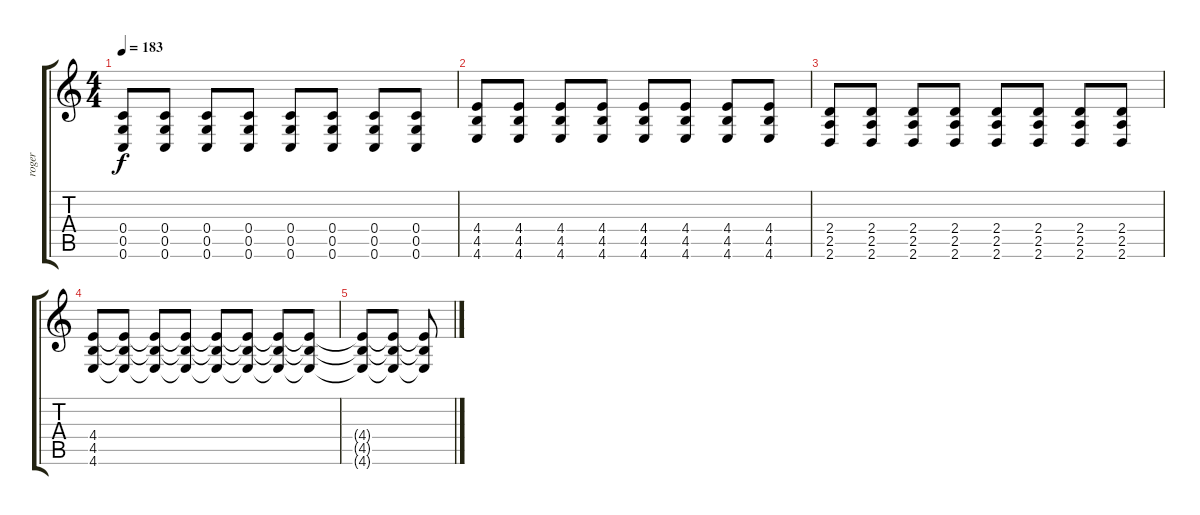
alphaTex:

\track ("roger" "roger") {instrument electricguitarclean}
\staff {score tabs}
\tuning (D4 A3 F3 C3 G2 C2) {hide}
\ts (4 4)
\tempo 183
\clef g2
\ks c
(0.4 0.5 0.6).8{dy f} (0.4 0.5 0.6).8 (0.4 0.5 0.6).8 (0.4 0.5 0.6).8 (0.4 0.5 0.6).8 (0.4 0.5 0.6).8 (0.4 0.5 0.6).8 (0.4 0.5 0.6).8 |
(4.4 4.5 4.6).8 (4.4 4.5 4.6).8 (4.4 4.5 4.6).8 (4.4 4.5 4.6).8 (4.4 4.5 4.6).8 (4.4 4.5 4.6).8 (4.4 4.5 4.6).8 (4.4 4.5 4.6).8 |
(2.4 2.5 2.6).8 (2.4 2.5 2.6).8 (2.4 2.5 2.6).8 (2.4 2.5 2.6).8 (2.4 2.5 2.6).8 (2.4 2.5 2.6).8 (2.4 2.5 2.6).8 (2.4 2.5 2.6).8 |
(4.4 4.5 4.6).8 (4.4{t} 4.5{t} 4.6{t}).8 (4.4{t} 4.5{t} 4.6{t}).8 (4.4{t} 4.5{t} 4.6{t}).8 (4.4{t} 4.5{t} 4.6{t}).8 (4.4{t} 4.5{t} 4.6{t}).8 (4.4{t} 4.5{t} 4.6{t}).8 (4.4{t} 4.5{t} 4.6{t}).8 |
(4.4{t} 4.5{t} 4.6{t}).8 (4.4{t} 4.5{t} 4.6{t}).8 (4.4{t} 4.5{t} 4.6{t}).8
